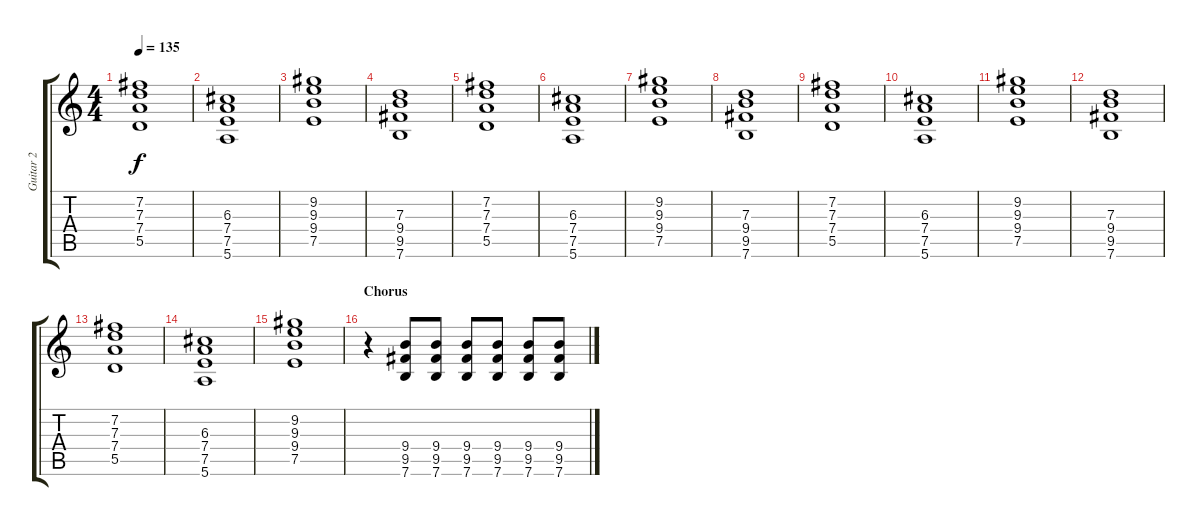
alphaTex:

\track ("Guitar 2" "Guitar 2") {instrument acousticguitarnylon}
\staff {score tabs}
\tuning (E4 B3 G3 D3 A2 E2) {hide}
\ts (4 4)
\tempo 135
\clef g2
\ks c
(7.2 7.3 7.4 5.5).1{dy f} |
(6.3 7.4 7.5 5.6).1 |
(9.2 9.3 9.4 7.5).1 |
(7.3 9.4 9.5 7.6).1 |
(7.2 7.3 7.4 5.5).1 |
(6.3 7.4 7.5 5.6).1 |
(9.2 9.3 9.4 7.5).1 |
(7.3 9.4 9.5 7.6).1 |
(7.2 7.3 7.4 5.5).1 |
(6.3 7.4 7.5 5.6).1 |
(9.2 9.3 9.4 7.5).1 |
(7.3 9.4 9.5 7.6).1 |
(7.2 7.3 7.4 5.5).1 |
(6.3 7.4 7.5 5.6).1 |
(9.2 9.3 9.4 7.5).1 |
\section ("" "Chorus")
r.4 (9.4 9.5 7.6).8 (9.4 9.5 7.6).8 (9.4 9.5 7.6).8 (9.4 9.5 7.6).8 (9.4 9.5 7.6).8 (9.4 9.5 7.6).8
